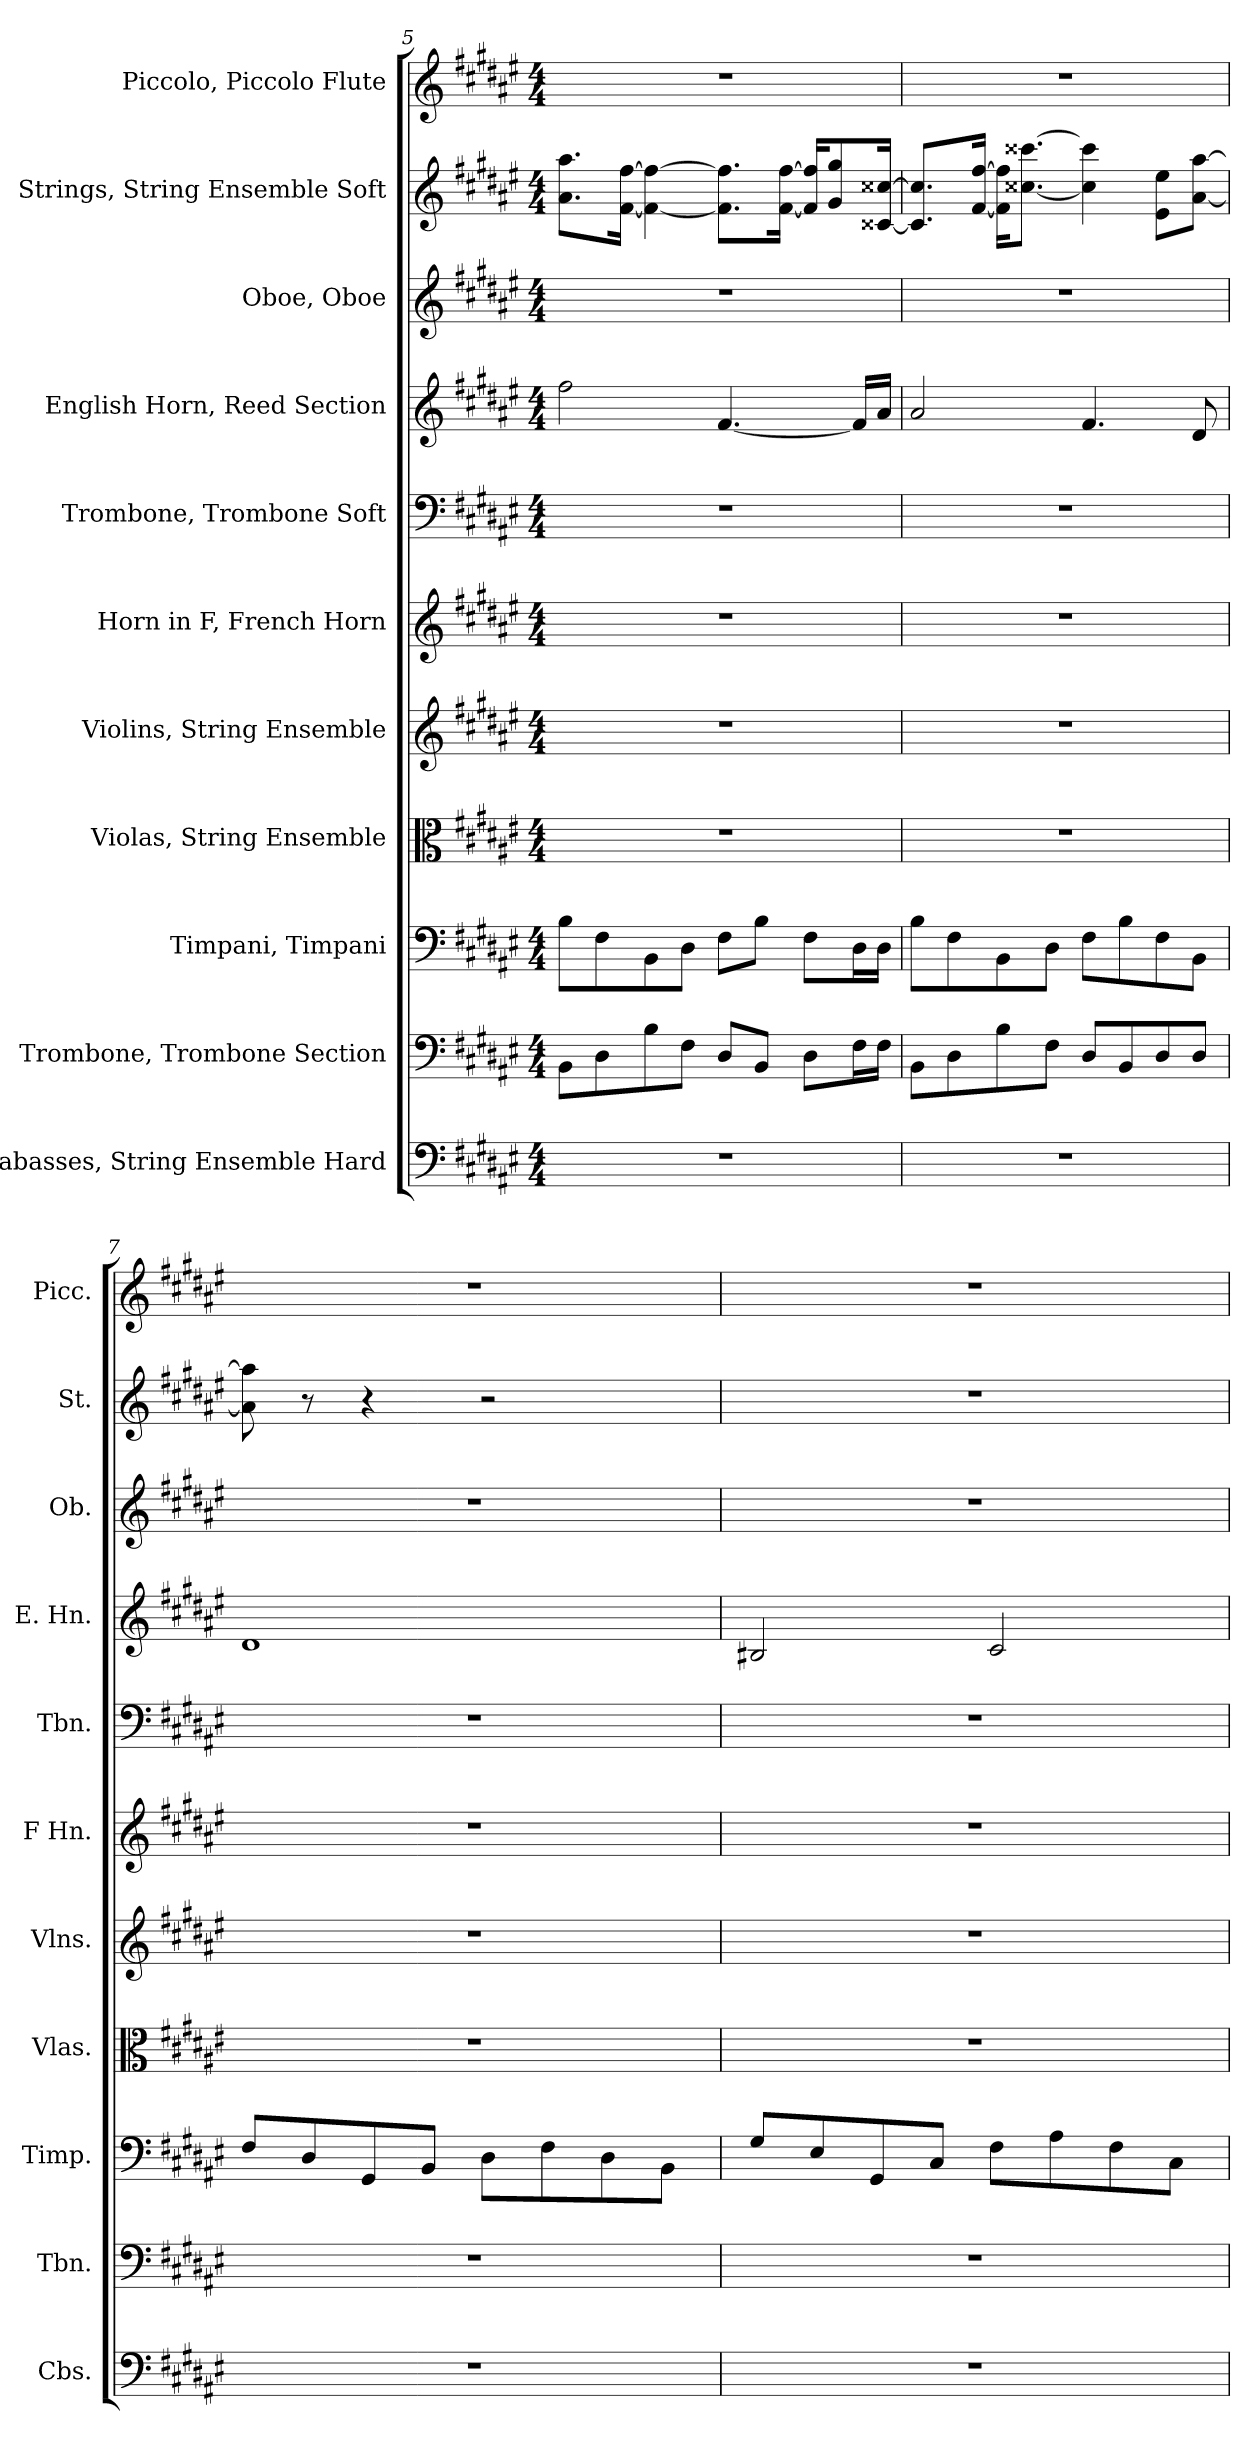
**kern	**kern	**kern	**kern	**kern	**kern	**kern	**kern	**kern	**kern	**kern
*part11	*part10	*part9	*part8	*part7	*part6	*part5	*part4	*part3	*part2	*part1
*staff11	*staff10	*staff9	*staff8	*staff7	*staff6	*staff5	*staff4	*staff3	*staff2	*staff1
*I"Contrabasses, String Ensemble Hard	*I"Trombone, Trombone Section	*I"Timpani, Timpani	*I"Violas, String Ensemble	*I"Violins, String Ensemble	*I"Horn in F, French Horn	*I"Trombone, Trombone Soft	*I"English Horn, Reed Section	*I"Oboe, Oboe	*I"Strings, String Ensemble Soft	*I"Piccolo, Piccolo Flute
*I'Cbs.	*I'Tbn.	*I'Timp.	*I'Vlas.	*I'Vlns.	*I'F Hn.	*I'Tbn.	*I'E. Hn.	*I'Ob.	*I'St.	*I'Picc.
*clefF4	*clefF4	*clefF4	*clefC3	*clefG2	*clefG2	*clefF4	*clefG2	*clefG2	*clefG2	*clefG2
*ITrd7c12	*	*	*	*	*ITrd4c7	*	*ITrd4c7	*	*	*ITrd-7c-12
*k[f#c#g#d#a#e#]	*k[f#c#g#d#a#e#]	*k[f#c#g#d#a#e#]	*k[f#c#g#d#a#e#]	*k[f#c#g#d#a#e#]	*k[f#c#g#d#a#]	*k[f#c#g#d#a#e#]	*k[f#c#g#d#a#]	*k[f#c#g#d#a#e#]	*k[f#c#g#d#a#e#]	*k[f#c#g#d#a#e#]
*M4/4	*M4/4	*M4/4	*M4/4	*M4/4	*M4/4	*M4/4	*M4/4	*M4/4	*M4/4	*M4/4
=5	=5	=5	=5	=5	=5	=5	=5	=5	=5	=5
1r	8BB\L	8B\L	1r	1r	1r	1r	2b\	1r	8.a#\ 8.aa#\L	1r
.	8D#\	8F#\	.	.	.	.	.	.	.	.
.	.	.	.	.	.	.	.	.	[16f#\ [16ff#\Jk	.
.	8B\	8BB\	.	.	.	.	.	.	4f#\_ 4ff#\_	.
.	8F#\J	8D#\J	.	.	.	.	.	.	.	.
.	8D#/L	8F#\L	.	.	.	.	[4.B/	.	8.f#\] 8.ff#\]L	.
.	8BB/J	8B\J	.	.	.	.	.	.	.	.
.	.	.	.	.	.	.	.	.	[16f#\ [16ff#\Jk	.
.	8D#\L	8F#\L	.	.	.	.	.	.	16f#/] 16ff#/]KL	.
.	.	.	.	.	.	.	.	.	8g#/ 8gg#/	.
.	16F#\L	16D#\L	.	.	.	.	16B/LL]	.	.	.
.	16F#\JJ	16D#\JJ	.	.	.	.	16d#/JJ	.	[16c##X/ [16cc##X/Jk	.
=6	=6	=6	=6	=6	=6	=6	=6	=6	=6	=6
1r	8BB\L	8B\L	1r	1r	1r	1r	2d#/	1r	8.c##/] 8.cc##/]L	1r
.	8D#\	8F#\	.	.	.	.	.	.	.	.
.	.	.	.	.	.	.	.	.	[16f#/ [16ff#/Jk	.
.	8B\	8BB\	.	.	.	.	.	.	16f#\] 16ff#\]KL	.
.	.	.	.	.	.	.	.	.	[8.cc##X\ [8.ccc##X\J	.
.	8F#\J	8D#\J	.	.	.	.	.	.	.	.
.	8D#/L	8F#\L	.	.	.	.	4.B/	.	4cc##\] 4ccc##\]	.
.	8BB/	8B\	.	.	.	.	.	.	.	.
.	8D#/	8F#\	.	.	.	.	.	.	8e#\ 8ee#\L	.
.	8D#/J	8BB\J	.	.	.	.	8G#/	.	[8a#\ [8aa#\J	.
=7	=7	=7	=7	=7	=7	=7	=7	=7	=7	=7
1r	1r	8F#/L	1r	1r	1r	1r	1G#	1r	8a#\] 8aa#\]	1r
.	.	8D#/	.	.	.	.	.	.	8r	.
.	.	8GG#/	.	.	.	.	.	.	4r	.
.	.	8BB/J	.	.	.	.	.	.	.	.
.	.	8D#\L	.	.	.	.	.	.	2r	.
.	.	8F#\	.	.	.	.	.	.	.	.
.	.	8D#\	.	.	.	.	.	.	.	.
.	.	8BB\J	.	.	.	.	.	.	.	.
!!LO:PB:g=z
=8	=8	=8	=8	=8	=8	=8	=8	=8	=8	=8
1r	1r	8G#/L	1r	1r	1r	1r	2E#X/	1r	1r	1r
.	.	8E#/	.	.	.	.	.	.	.	.
.	.	8GG#/	.	.	.	.	.	.	.	.
.	.	8C#/J	.	.	.	.	.	.	.	.
.	.	8F#\L	.	.	.	.	2F#/	.	.	.
.	.	8A#\	.	.	.	.	.	.	.	.
.	.	8F#\	.	.	.	.	.	.	.	.
.	.	8C#\J	.	.	.	.	.	.	.	.
=	=	=	=	=	=	=	=	=	=	=
*-	*-	*-	*-	*-	*-	*-	*-	*-	*-	*-
